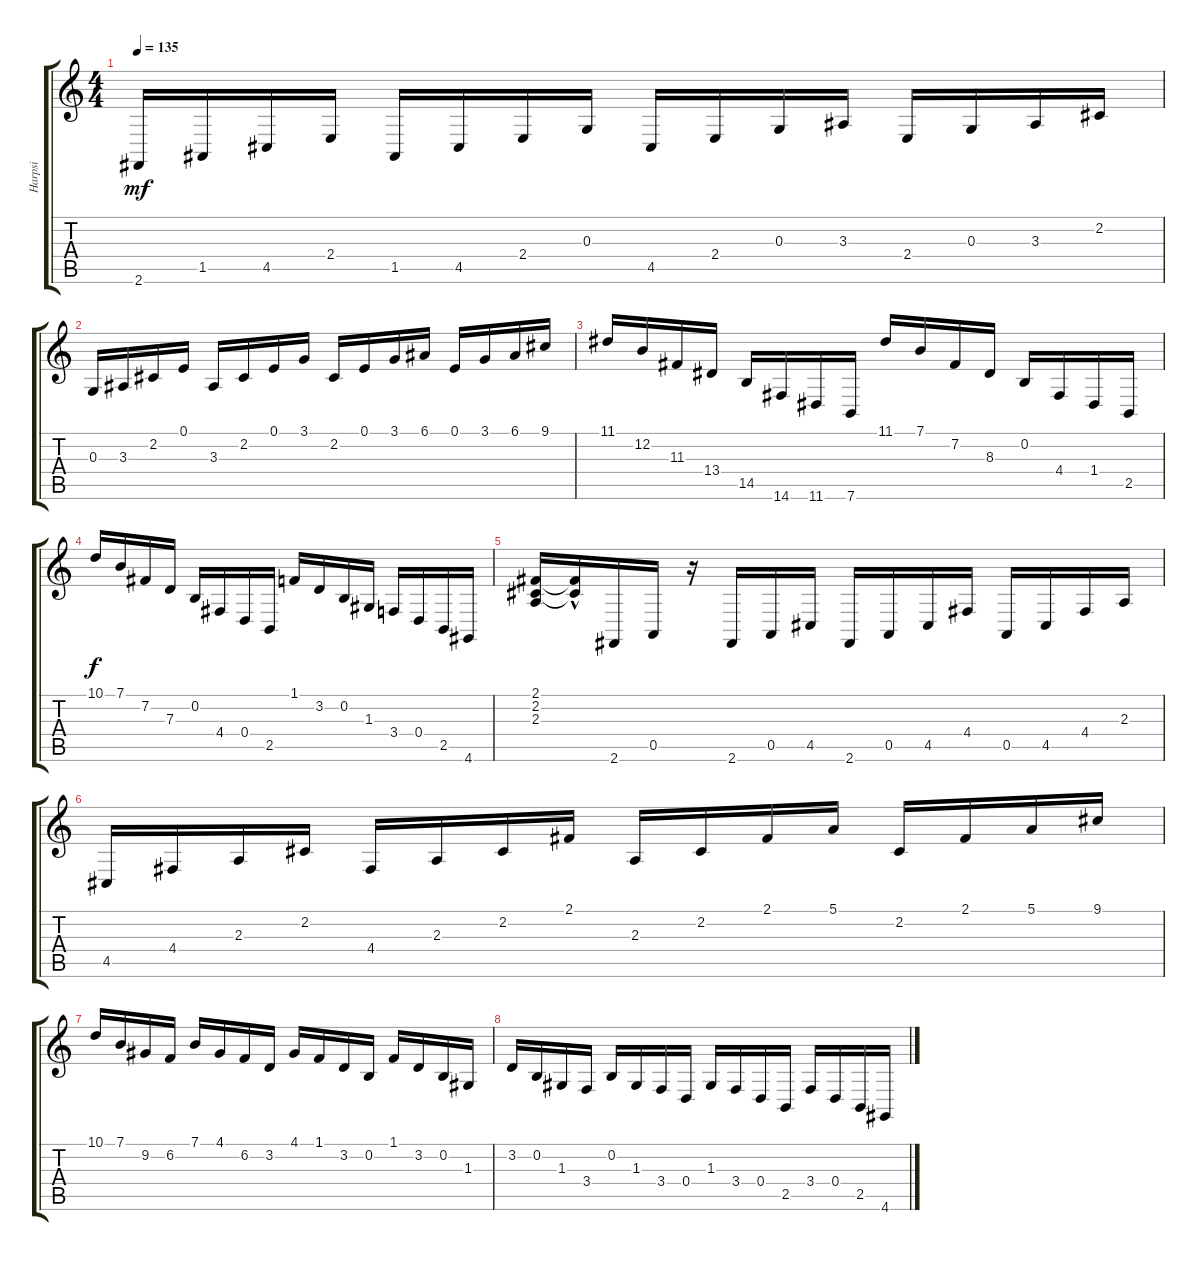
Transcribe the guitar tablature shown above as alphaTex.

\track ("Harpsi" "Harpsi") {instrument harpsichord}
\staff {score tabs}
\tuning (E4 B3 G3 D3 A2 E2) {hide}
\ts (4 4)
\tempo 135
\clef g2
\ks c
2.6.16{dy mf balance 3} 1.5.16 4.5.16 2.4.16 1.5.16{balance 4} 4.5.16 2.4.16 0.3.16 4.5.16{balance 6} 2.4.16 0.3.16 3.3.16 2.4.16{balance 7} 0.3.16 3.3.16 2.2.16 |
0.3.16{balance 8} 3.3.16 2.2.16 0.1.16 3.3.16{balance 10} 2.2.16 0.1.16 3.1.16 2.2.16{balance 11} 0.1.16 3.1.16 6.1.16 0.1.16{balance 12} 3.1.16 6.1.16 9.1.16 |
11.1.16{balance 13} 12.2.16 11.3.16 13.4.16 14.5.16{balance 12} 14.6.16 11.6.16 7.6.16 11.1.16{balance 11} 7.1.16 7.2.16 8.3.16 0.2.16{balance 10} 4.4.16 1.4.16 2.5.16 |
10.1.16{dy f balance 8} 7.1.16 7.2.16 7.3.16 0.2.16{balance 7} 4.4.16 0.4.16 2.5.16 1.1.16{balance 6} 3.2.16 0.2.16 1.3.16 3.4.16{balance 4} 0.4.16 2.5.16 4.6.16 |
(2.1 2.2 2.3).16 (2.1{hac t} 2.2{hac t}).16 2.6.16 0.5.16 r.16 2.6.16 0.5.16 4.5.16 2.6.16 0.5.16 4.5.16 4.4.16 0.5.16 4.5.16 4.4.16 2.3.16 |
4.5.16 4.4.16 2.3.16 2.2.16 4.4.16 2.3.16 2.2.16 2.1.16 2.3.16 2.2.16 2.1.16 5.1.16 2.2.16 2.1.16 5.1.16 9.1.16 |
10.1.16 7.1.16 9.2.16 6.2.16 7.1.16 4.1.16 6.2.16 3.2.16 4.1.16 1.1.16 3.2.16 0.2.16 1.1.16 3.2.16 0.2.16 1.3.16 |
3.2.16 0.2.16 1.3.16 3.4.16 0.2.16 1.3.16 3.4.16 0.4.16 1.3.16 3.4.16 0.4.16 2.5.16 3.4.16 0.4.16 2.5.16 4.6.16
